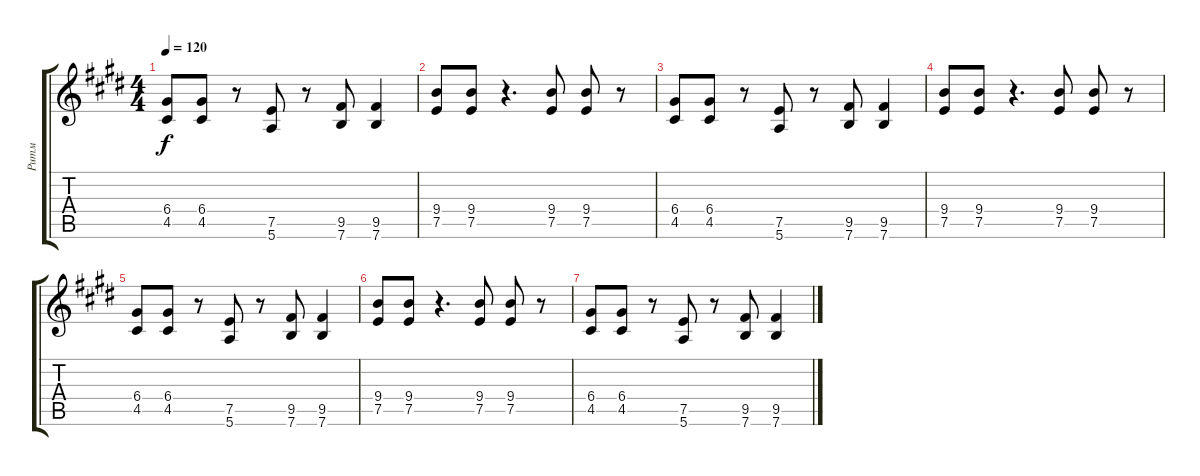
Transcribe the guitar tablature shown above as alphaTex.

\track ("Ритм" "Ритм") {instrument distortionguitar}
\staff {score tabs}
\tuning (E4 B3 G3 D3 A2 E2) {hide}
\ts (4 4)
\tempo 120
\clef g2
\ks e
(6.4 4.5).8{dy f} (6.4 4.5).8 r.8 (7.5 5.6).8 r.8 (9.5 7.6).8 (9.5 7.6).4 |
(9.4 7.5).8 (9.4 7.5).8 r.4{d} (9.4 7.5).8 (9.4 7.5).8 r.8 |
(6.4 4.5).8 (6.4 4.5).8 r.8 (7.5 5.6).8 r.8 (9.5 7.6).8 (9.5 7.6).4 |
(9.4 7.5).8 (9.4 7.5).8 r.4{d} (9.4 7.5).8 (9.4 7.5).8 r.8 |
(6.4 4.5).8 (6.4 4.5).8 r.8 (7.5 5.6).8 r.8 (9.5 7.6).8 (9.5 7.6).4 |
(9.4 7.5).8 (9.4 7.5).8 r.4{d} (9.4 7.5).8 (9.4 7.5).8 r.8 |
(6.4 4.5).8 (6.4 4.5).8 r.8 (7.5 5.6).8 r.8 (9.5 7.6).8 (9.5 7.6).4
